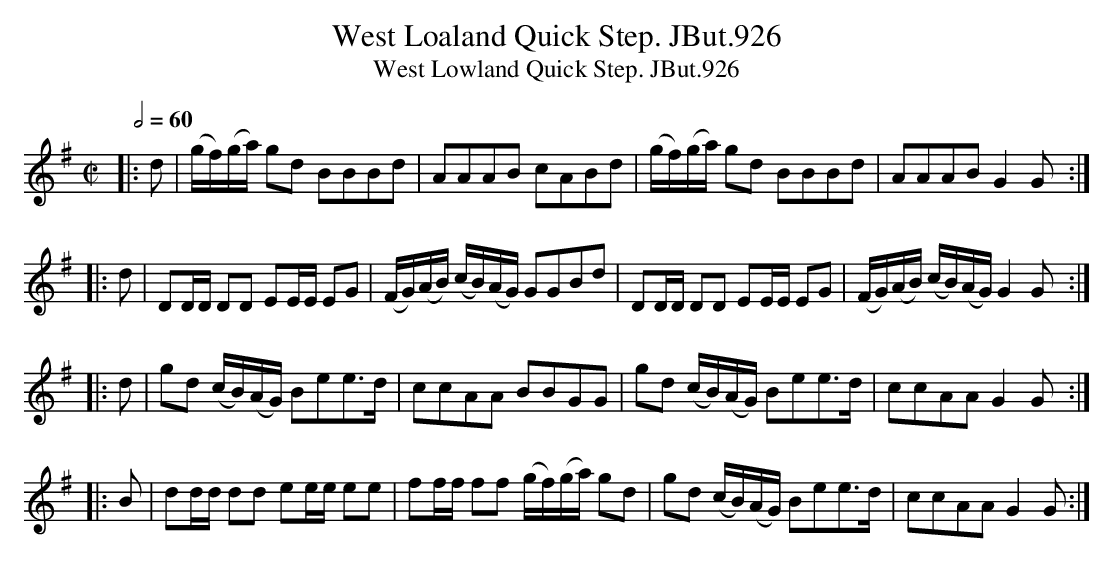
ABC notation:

X:1
T:West Loaland Quick Step. JBut.926
T:West Lowland Quick Step. JBut.926
M:C|
L:1/8
Q:1/2=60
K:G
|:d|(g/f/)(g/a/) gd BBBd|AAAB cABd|(g/f/)(g/a/) gd BBBd|AAAB G2G:|
|:d|DD/D/ DD EE/E/ EG|(F/G/)(A/B/) (c/B/)(A/G/) GGBd|DD/D/ DD EE/E/ EG|(F/G/)(A/B/) (c/B/)(A/G/) G2G:|
|:d|gd (c/B/)(A/G/) Bee>d|ccAA BBGG|gd (c/B/)(A/G/) Bee>d|ccAA G2G:|
|:B|dd/d/ dd ee/e/ ee|ff/f/ ff (g/f/)(g/a/) gd|gd (c/B/)(A/G/) Bee>d|ccAA G2G:|
